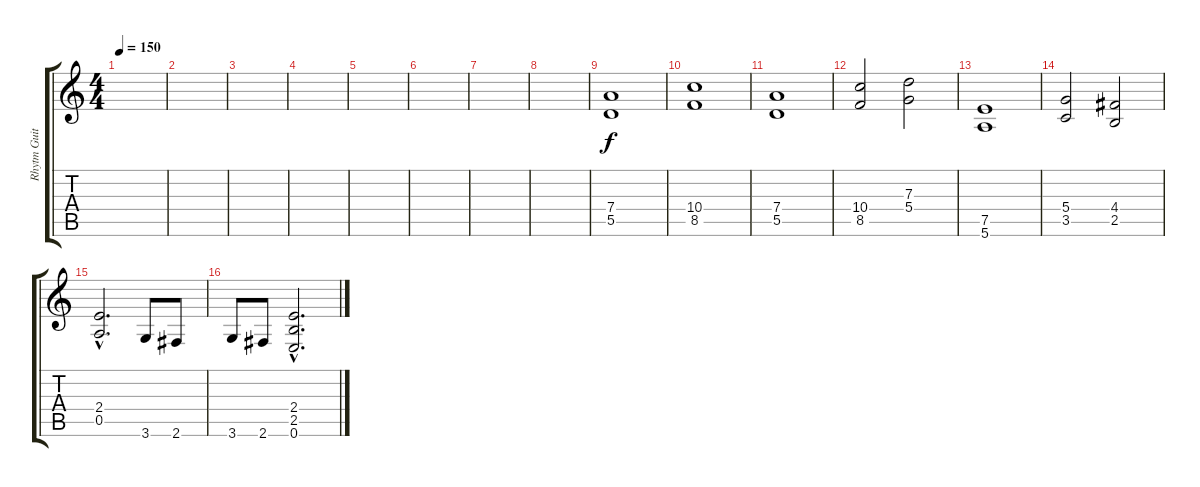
\track ("Rhytm Guitar" "Rhytm Guit") {instrument distortionguitar}
\staff {score tabs}
\tuning (E4 B3 G3 D3 A2 E2) {hide}
\ts (4 4)
\tempo 150
\clef g2
\ks c
|
|
|
|
|
|
|
|
(7.4 5.5).1 |
(10.4 8.5).1 |
(7.4 5.5).1 |
(10.4 8.5).2 (7.3 5.4).2 |
(7.5 5.6).1 |
(5.4 3.5).2 (4.4 2.5).2 |
(2.4{hac} 0.5{hac}).2{d} 3.6.8 2.6.8 |
3.6.8 2.6.8 (2.4{hac} 2.5{hac} 0.6{hac}).2{d}
